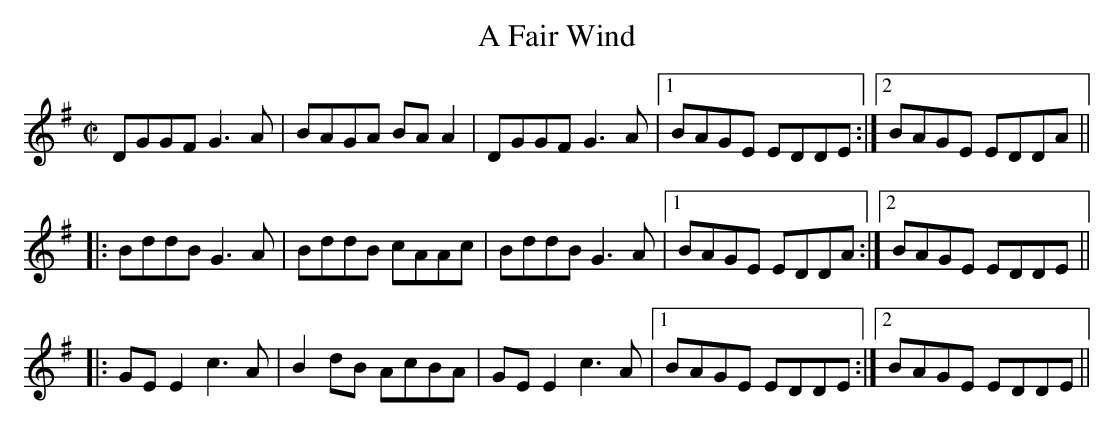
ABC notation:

X:1
T:Fair Wind, A
M:C|
K:G
DGGF G3A|BAGA BAA2|DGGF G3A|1 BAGE EDDE:|2 BAGE EDDA||
|:BddB G3A|BddB cAAc|BddB G3A|1 BAGE EDDA:|2 BAGE EDDE||
|:GEE2 c3A|B2dB AcBA|GEE2 c3A|1 BAGE EDDE:|2 BAGE EDDE||
